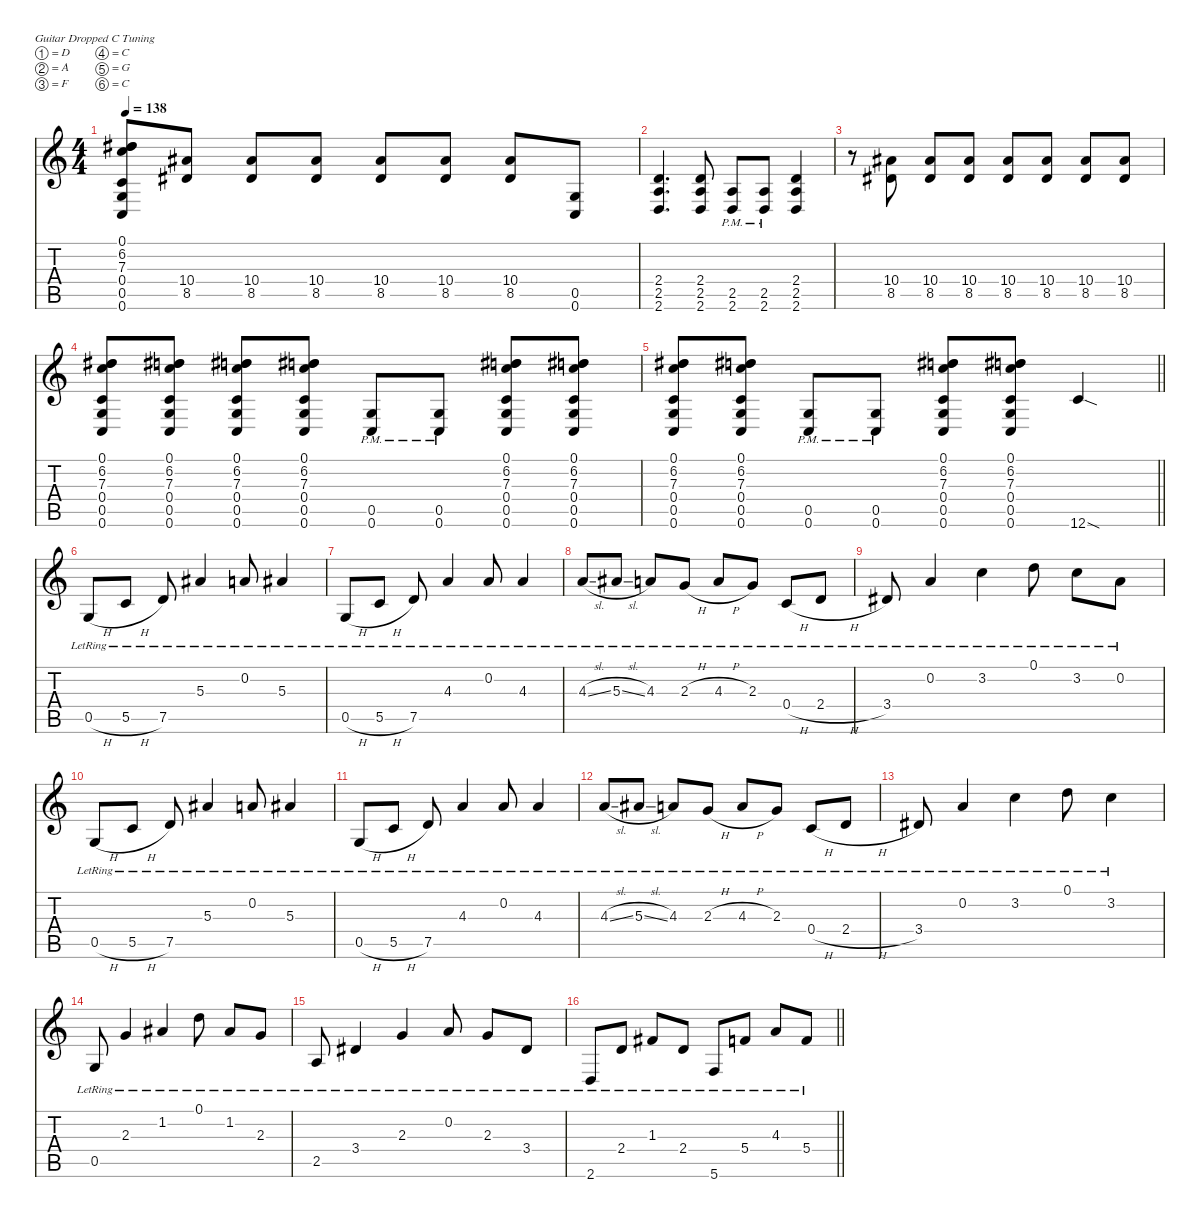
\defaultSystemsLayout 4
\hideDynamics
\bracketExtendMode nobrackets
\singleTrackTrackNamePolicy hidden
\multiTrackTrackNamePolicy hidden
\otherSystemsTrackNameOrientation horizontal
\track ("Left Guitar" "dist.guit.") {instrument distortionguitar}
\staff {score tabs}
\tuning (D4 A3 F3 C3 G2 C2)
\ts (4 4)
\tempo 138
\clef g2
\ks c
(0.1{t} 6.2{t acc #} 7.3{t} 0.4{t} 0.5{t} 0.6{t}).8{dy f beam Up} (10.4{acc #} 8.5{acc #}).8{beam Up} (10.4{acc #} 8.5{acc #}).8{beam Up} (10.4{acc #} 8.5{acc #}).8{beam Up} (10.4{acc #} 8.5{acc #}).8{beam Up} (10.4{acc #} 8.5{acc #}).8{beam Up} (10.4{acc #} 8.5{acc #}).8{beam Up} (0.5 0.6).8{beam Up} |
(2.4 2.5 2.6).4{d beam Up} (2.4 2.5 2.6).8{beam Up} (2.5{pm} 2.6{pm}).8{beam Up} (2.5{pm} 2.6{pm}).8{beam Up} (2.4 2.5 2.6).4{beam Up} |
r.8{beam Down} (10.4{acc #} 8.5{acc #}).8{beam Up} (10.4{acc #} 8.5{acc #}).8{beam Up} (10.4{acc #} 8.5{acc #}).8{beam Up} (10.4{acc #} 8.5{acc #}).8{beam Up} (10.4{acc #} 8.5{acc #}).8{beam Up} (10.4{acc #} 8.5{acc #}).8{beam Up} (10.4{acc #} 8.5{acc #}).8{beam Up} |
(0.1 6.2{acc #} 7.3 0.4 0.5 0.6).8{beam Up} (0.1 6.2{acc #} 7.3 0.4 0.5 0.6).8{beam Up} (0.1 6.2{acc #} 7.3 0.4 0.5 0.6).8{beam Up} (0.1 6.2{acc #} 7.3 0.4 0.5 0.6).8{beam Up} (0.5{pm} 0.6{pm}).8{beam Up} (0.5{pm} 0.6{pm}).8{beam Up} (0.1 6.2{acc #} 7.3 0.4 0.5 0.6).8{beam Up} (0.1 6.2{acc #} 7.3 0.4 0.5 0.6).8{beam Up} |
\barLineRight lightlight
(0.1 6.2{acc #} 7.3 0.4 0.5 0.6).8{beam Up} (0.1 6.2{acc #} 7.3 0.4 0.5 0.6).8{beam Up} (0.5{pm} 0.6{pm}).8{beam Up} (0.5{pm} 0.6{pm}).8{beam Up} (0.1 6.2{acc #} 7.3 0.4 0.5 0.6).8{beam Up} (0.1 6.2{acc #} 7.3 0.4 0.5 0.6).8{beam Up} 12.6{sod}.4{beam Up} |
0.5{h lr}.8{beam Up} 5.5{h lr}.8{beam Up} 7.5{lr}.8{beam Up} 5.3{lr acc #}.4{beam Up} 0.2{lr}.8{beam Up} 5.3{lr acc #}.4{beam Up} |
0.5{h lr}.8{beam Up} 5.5{h lr}.8{beam Up} 7.5{lr}.8{beam Up} 4.3{lr}.4{beam Up} 0.2{lr}.8{beam Up} 4.3{lr}.4{beam Up} |
4.3{sl lr}.8{beam Up} 5.3{sl lr acc #}.8{beam Up} 4.3{lr}.8{beam Up} 2.3{h lr}.8{beam Up} 4.3{h lr}.8{beam Up} 2.3{lr}.8{beam Up} 0.4{h lr}.8{beam Up} 2.4{h lr}.8{beam Up} |
3.4{lr acc #}.8{beam Up} 0.2{lr}.4{beam Up} 3.2{lr}.4{beam Down} 0.1{lr}.8{beam Down} 3.2{lr}.8{beam Down} 0.2{lr}.8{beam Down} |
0.5{h lr}.8{beam Up} 5.5{h lr}.8{beam Up} 7.5{lr}.8{beam Up} 5.3{lr acc #}.4{beam Up} 0.2{lr}.8{beam Up} 5.3{lr acc #}.4{beam Up} |
0.5{h lr}.8{beam Up} 5.5{h lr}.8{beam Up} 7.5{lr}.8{beam Up} 4.3{lr}.4{beam Up} 0.2{lr}.8{beam Up} 4.3{lr}.4{beam Up} |
4.3{sl lr}.8{beam Up} 5.3{sl lr acc #}.8{beam Up} 4.3{lr}.8{beam Up} 2.3{h lr}.8{beam Up} 4.3{h lr}.8{beam Up} 2.3{lr}.8{beam Up} 0.4{h lr}.8{beam Up} 2.4{h lr}.8{beam Up} |
3.4{lr acc #}.8{beam Up} 0.2{lr}.4{beam Up} 3.2{lr}.4{beam Down} 0.1{lr}.8{beam Down} 3.2{lr}.4{beam Down} |
0.5{lr}.8{beam Up} 2.3{lr}.4{beam Up} 1.2{lr acc #}.4{beam Up} 0.1{lr}.8{beam Down} 1.2{lr acc #}.8{beam Up} 2.3{lr}.8{beam Up} |
2.5{lr}.8{beam Up} 3.4{lr acc #}.4{beam Up} 2.3{lr}.4{beam Up} 0.2{lr}.8{beam Up} 2.3{lr}.8{beam Up} 3.4{lr acc #}.8{beam Up} |
\barLineRight lightlight
2.6{lr}.8{beam Up} 2.4{lr}.8{beam Up} 1.3{lr acc #}.8{beam Up} 2.4{lr}.8{beam Up} 5.6{lr}.8{beam Up} 5.4{lr}.8{beam Up} 4.3{lr}.8{beam Up} 5.4{lr}.8{beam Up}
